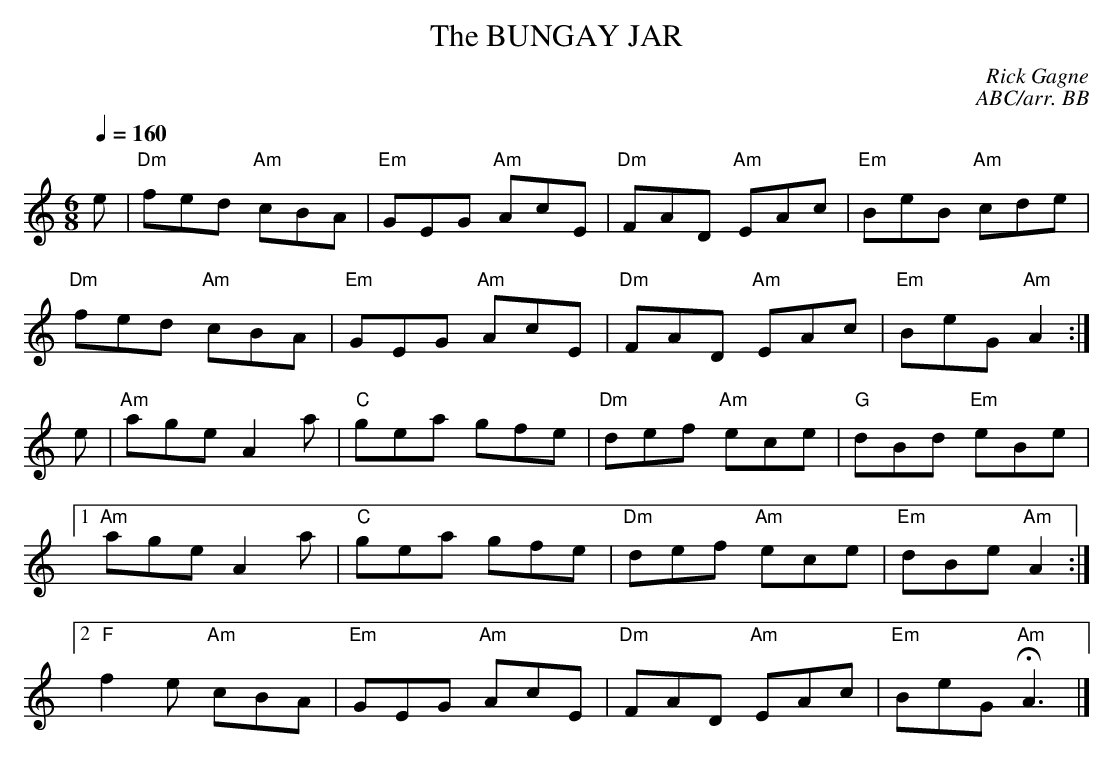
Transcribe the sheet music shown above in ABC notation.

X:1
T: BUNGAY JAR, The
C: Rick Gagne
C:ABC/arr. BB
Q:1/4=160
M: 6/8
K: Am
e | "Dm"fed "Am"cBA | "Em"GEG "Am"AcE | "Dm"FAD "Am"EAc | "Em"BeB "Am"cde |
"Dm"fed "Am"cBA | "Em"GEG "Am"AcE | "Dm"FAD "Am"EAc | "Em"BeG "Am"A2 :|
e | "Am"age A2a | "C"gea gfe | "Dm"def "Am"ece | "G"dBd "Em"eBe |
[1 "Am"age A2a | "C"gea gfe | "Dm"def "Am"ece | "Em"dBe "Am"A2 :|
[2 "F"f2e "Am"cBA | "Em"GEG "Am"AcE | "Dm"FAD "Am"EAc | "Em"BeG "Am"HA3|]
